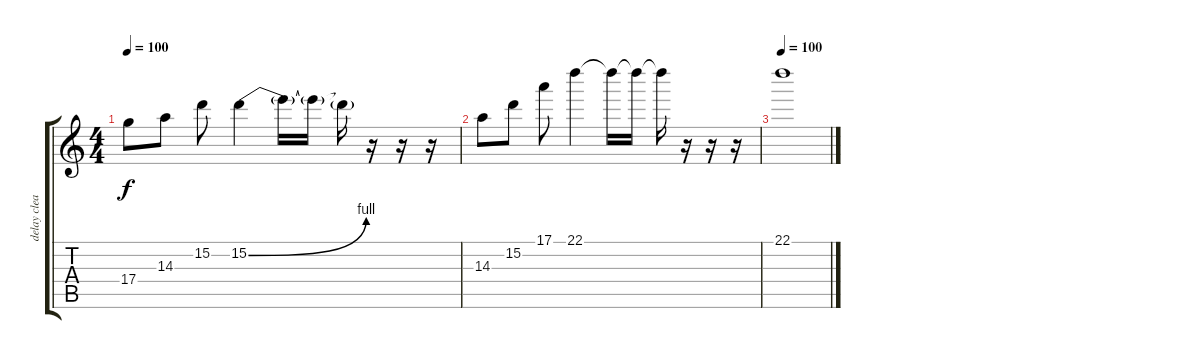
\track ("delay clean 2" "delay clea") {instrument electricguitarclean}
\staff {score tabs}
\tuning (E4 B3 G3 D3 A2 E2) {hide}
\ts (4 4)
\tempo 100
\clef g2
\ks c
17.4.8{dy f instrument overdrivenguitar} 14.3.8 15.2.8 15.2{be (bend 0 0 60 4)}.4 15.2{t}.16 15.2{t}.16 15.2{t}.16 r.16 r.16 r.16 |
14.3.8 15.2.8 17.1.8 22.1.4 22.1{t}.16 22.1{t}.16 22.1{t}.16 r.16 r.16 r.16 |
\tempo 100
22.1.1
